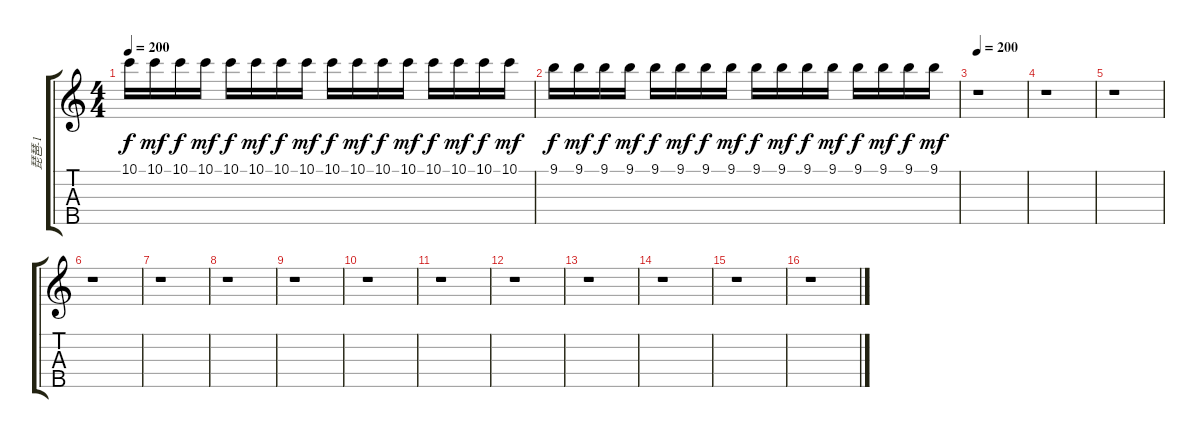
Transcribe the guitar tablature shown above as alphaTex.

\track ("琵琶-1" "琵琶-1") {instrument banjo}
\staff {score tabs}
\tuning (D4 B3 G3 D3 G4) {hide}
\displaytranspose 12
\ts (4 4)
\tempo 200
\clef g2
\ks c
10.1.16{dy f} 10.1.16{dy mf} 10.1.16{dy f} 10.1.16{dy mf} 10.1.16{dy f} 10.1.16{dy mf} 10.1.16{dy f} 10.1.16{dy mf} 10.1.16{dy f} 10.1.16{dy mf} 10.1.16{dy f} 10.1.16{dy mf} 10.1.16{dy f} 10.1.16{dy mf} 10.1.16{dy f} 10.1.16{dy mf} |
9.1.16{dy f} 9.1.16{dy mf} 9.1.16{dy f} 9.1.16{dy mf} 9.1.16{dy f} 9.1.16{dy mf} 9.1.16{dy f} 9.1.16{dy mf} 9.1.16{dy f} 9.1.16{dy mf} 9.1.16{dy f} 9.1.16{dy mf} 9.1.16{dy f} 9.1.16{dy mf} 9.1.16{dy f} 9.1.16{dy mf} |
\tempo 200
r.1 |
r.1 |
r.1 |
r.1 |
r.1 |
r.1 |
r.1 |
r.1 |
r.1 |
r.1 |
r.1 |
r.1 |
r.1 |
r.1
